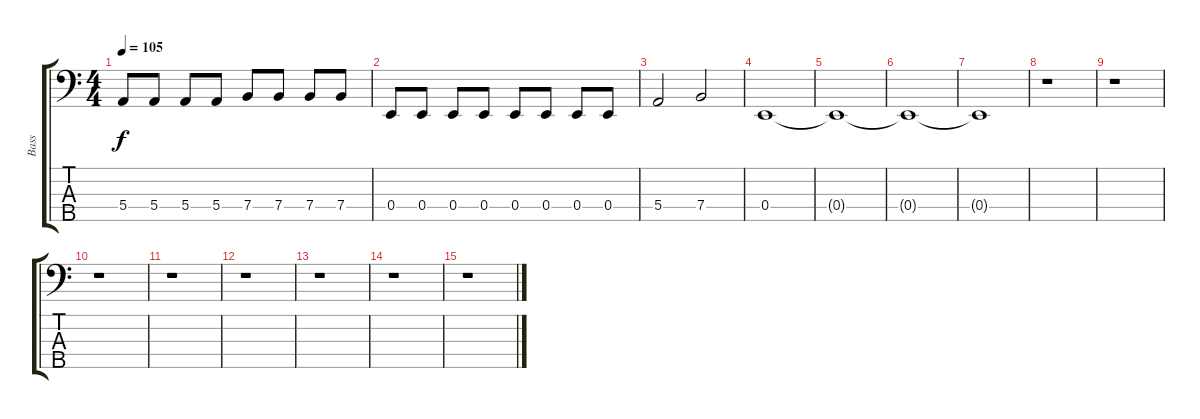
\track ("Bass" "Bass") {instrument electricbassfinger}
\staff {score tabs}
\tuning (G2 D2 A1 E1 B0) {hide}
\ts (4 4)
\tempo 105
\clef f4
\ks c
5.4.8{dy f} 5.4.8 5.4.8 5.4.8 7.4.8 7.4.8 7.4.8 7.4.8 |
0.4.8 0.4.8 0.4.8 0.4.8 0.4.8 0.4.8 0.4.8 0.4.8 |
5.4.2 7.4.2 |
0.4.1 |
0.4{t}.1 |
0.4{t}.1 |
0.4{t}.1 |
r.1 |
r.1 |
r.1 |
r.1 |
r.1 |
r.1 |
r.1 |
r.1
